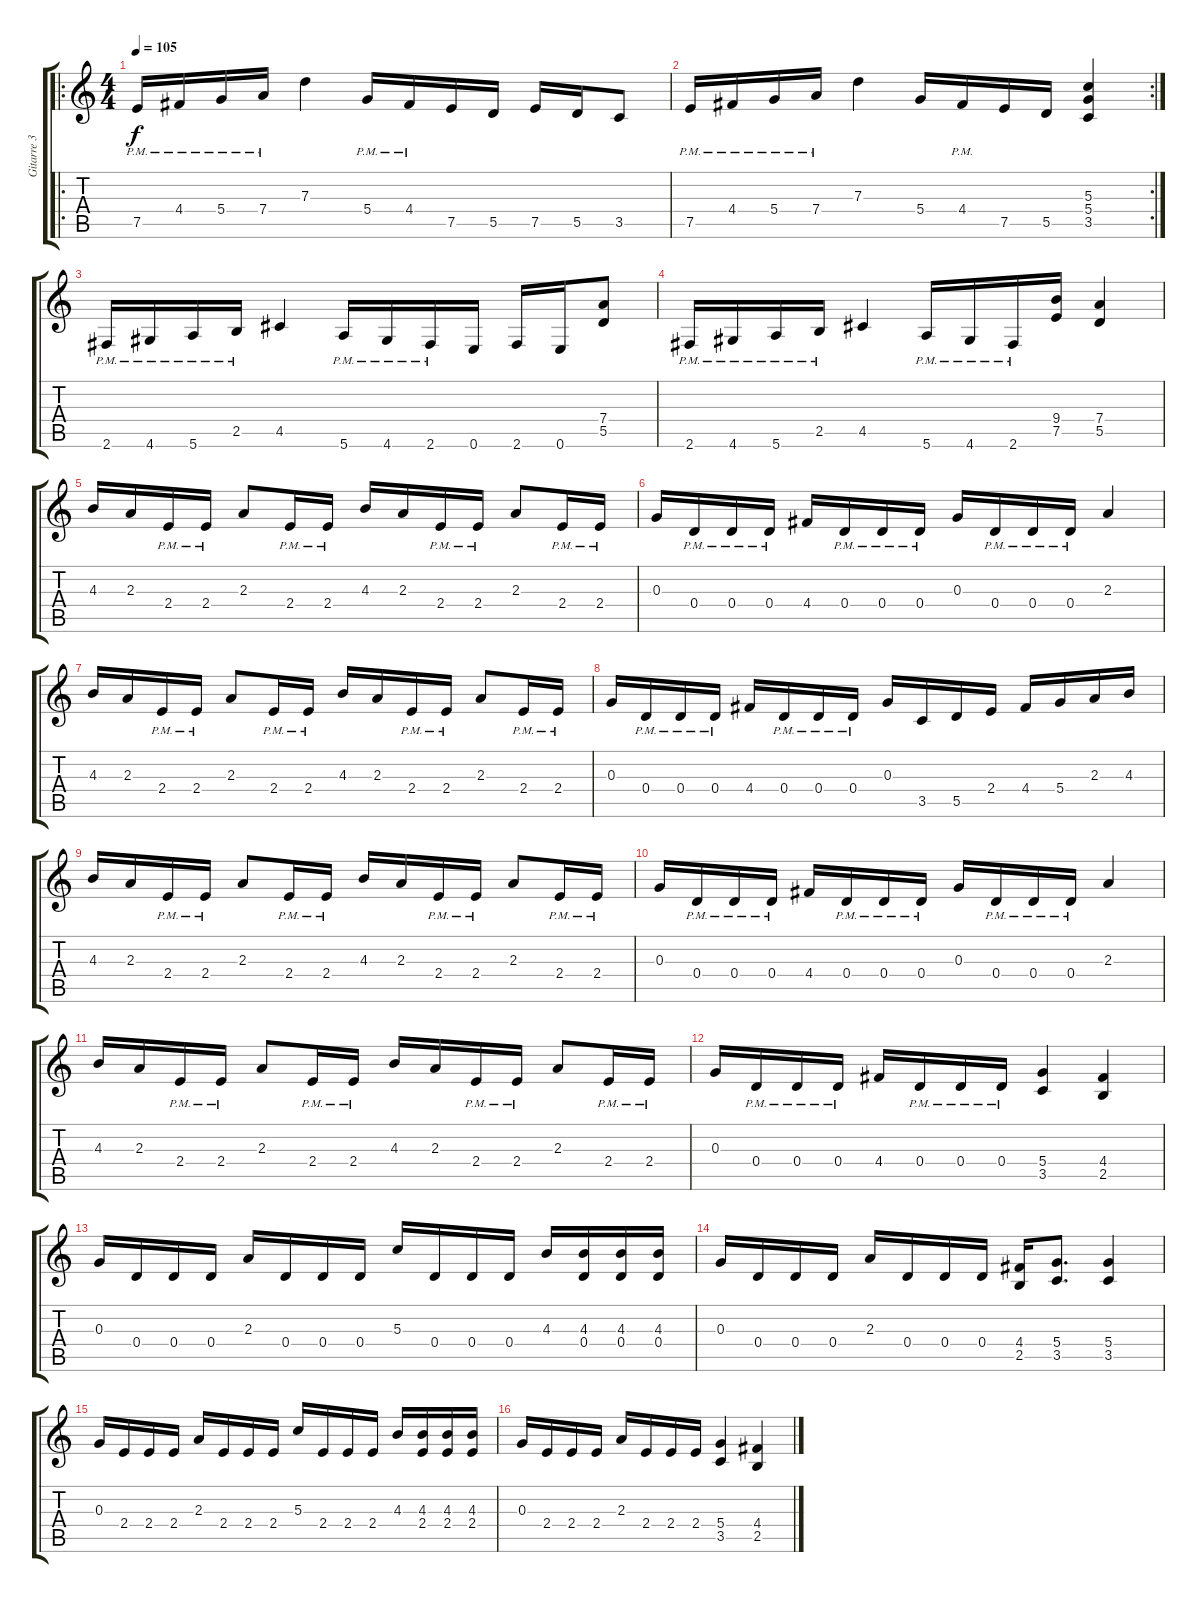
\track ("Gitarre 3" "Gitarre 3") {instrument overdrivenguitar}
\staff {score tabs}
\tuning (E4 B3 G3 D3 A2 E2) {hide}
\ro
\ts (4 4)
\tempo 105
\clef g2
\ks c
7.5{pm}.16{dy f} 4.4{pm}.16 5.4{pm}.16 7.4{pm}.16 7.3.4 5.4{pm}.16 4.4{pm}.16 7.5.16 5.5.16 7.5.16 5.5.16 3.5.8 |
\rc 2
7.5{pm}.16 4.4{pm}.16 5.4{pm}.16 7.4{pm}.16 7.3.4 5.4.16 4.4{pm}.16 7.5.16 5.5.16 (5.3 5.4 3.5).4 |
2.6{pm}.16 4.6{pm}.16 5.6{pm}.16 2.5{pm}.16 4.5.4 5.6{pm}.16 4.6{pm}.16 2.6{pm}.16 0.6.16 2.6.16 0.6.16 (7.4 5.5).8 |
2.6{pm}.16 4.6{pm}.16 5.6{pm}.16 2.5{pm}.16 4.5.4 5.6{pm}.16 4.6{pm}.16 2.6{pm}.16 (9.4 7.5).16 (7.4 5.5).4 |
4.3.16 2.3.16 2.4{pm}.16 2.4{pm}.16 2.3.8 2.4{pm}.16 2.4{pm}.16 4.3.16 2.3.16 2.4{pm}.16 2.4{pm}.16 2.3.8 2.4{pm}.16 2.4{pm}.16 |
0.3.16 0.4{pm}.16 0.4{pm}.16 0.4{pm}.16 4.4.16 0.4{pm}.16 0.4{pm}.16 0.4{pm}.16 0.3.16 0.4{pm}.16 0.4{pm}.16 0.4{pm}.16 2.3.4 |
4.3.16 2.3.16 2.4{pm}.16 2.4{pm}.16 2.3.8 2.4{pm}.16 2.4{pm}.16 4.3.16 2.3.16 2.4{pm}.16 2.4{pm}.16 2.3.8 2.4{pm}.16 2.4{pm}.16 |
0.3.16 0.4{pm}.16 0.4{pm}.16 0.4{pm}.16 4.4.16 0.4{pm}.16 0.4{pm}.16 0.4{pm}.16 0.3.16 3.5.16 5.5.16 2.4.16 4.4.16 5.4.16 2.3.16 4.3.16 |
4.3.16 2.3.16 2.4{pm}.16 2.4{pm}.16 2.3.8 2.4{pm}.16 2.4{pm}.16 4.3.16 2.3.16 2.4{pm}.16 2.4{pm}.16 2.3.8 2.4{pm}.16 2.4{pm}.16 |
0.3.16 0.4{pm}.16 0.4{pm}.16 0.4{pm}.16 4.4.16 0.4{pm}.16 0.4{pm}.16 0.4{pm}.16 0.3.16 0.4{pm}.16 0.4{pm}.16 0.4{pm}.16 2.3.4 |
4.3.16 2.3.16 2.4{pm}.16 2.4{pm}.16 2.3.8 2.4{pm}.16 2.4{pm}.16 4.3.16 2.3.16 2.4{pm}.16 2.4{pm}.16 2.3.8 2.4{pm}.16 2.4{pm}.16 |
0.3.16 0.4{pm}.16 0.4{pm}.16 0.4{pm}.16 4.4.16 0.4{pm}.16 0.4{pm}.16 0.4{pm}.16 (5.4 3.5).4 (4.4 2.5).4 |
0.3.16 0.4.16 0.4.16 0.4.16 2.3.16 0.4.16 0.4.16 0.4.16 5.3.16 0.4.16 0.4.16 0.4.16 4.3.16 (4.3 0.4).16 (4.3 0.4).16 (4.3 0.4).16 |
0.3.16 0.4.16 0.4.16 0.4.16 2.3.16 0.4.16 0.4.16 0.4.16 (4.4 2.5).16 (5.4 3.5).8{d} (5.4 3.5).4 |
0.3.16 2.4.16 2.4.16 2.4.16 2.3.16 2.4.16 2.4.16 2.4.16 5.3.16 2.4.16 2.4.16 2.4.16 4.3.16 (4.3 2.4).16 (4.3 2.4).16 (4.3 2.4).16 |
0.3.16 2.4.16 2.4.16 2.4.16 2.3.16 2.4.16 2.4.16 2.4.16 (5.4 3.5).4 (4.4 2.5).4
